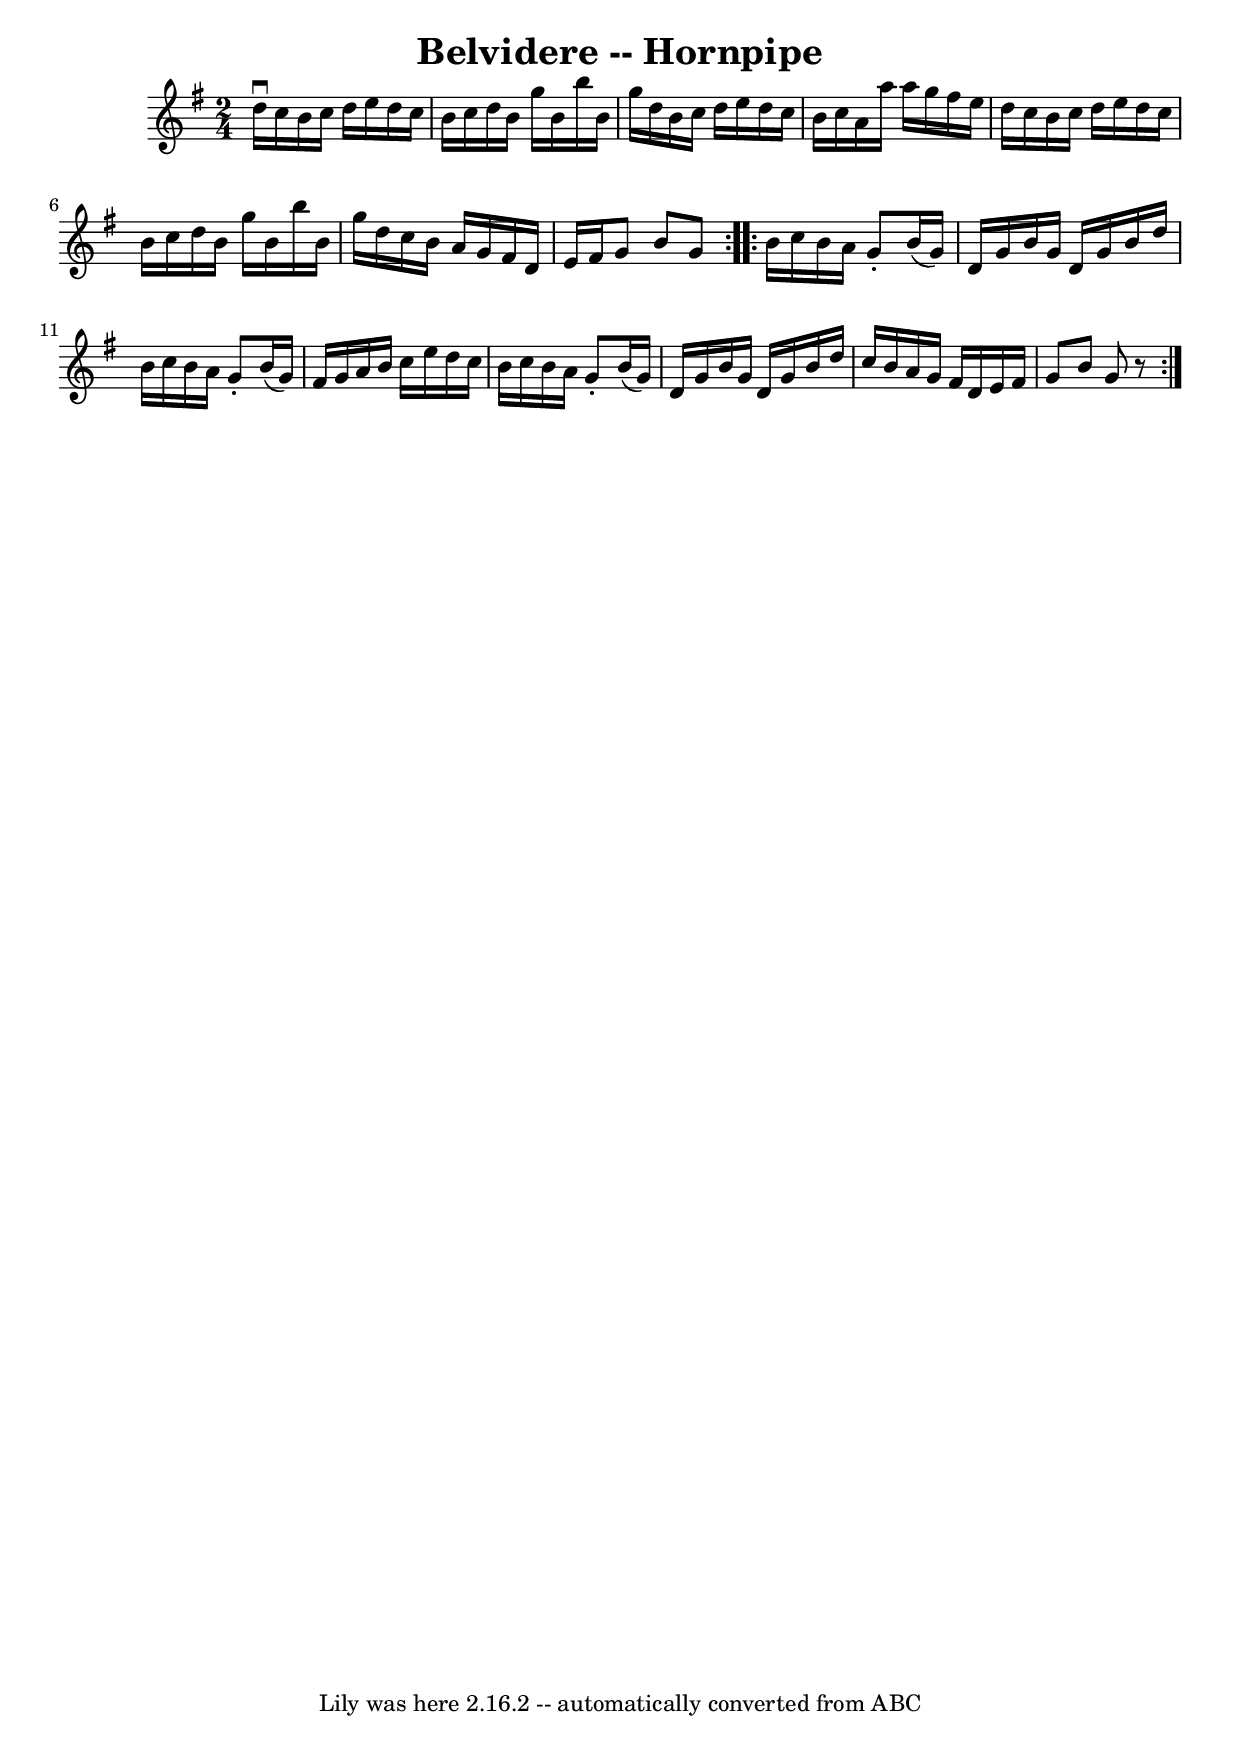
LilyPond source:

\version "2.16.2"
\include "Mammoth.ily"
\header {
  %% book = "Cole's 1000 Fiddle Tunes"
  crossRefNumber = "1"
  footnotes = ""
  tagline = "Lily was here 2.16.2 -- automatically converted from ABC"
  title = "Belvidere -- Hornpipe"

}
voicedefault =  {



  \repeat volta 2 {

    \time 2/4 
    \key g \major
    d''16^\downbow c''16  |
    b'16 c''16    
    d''16 e''16 d''16 c''16 b'16 c''16  |
    d''16 b'16    
    g''16 b'16 b''16 b'16 g''16 d''16  |
    b'16 c''16    
    d''16 e''16 d''16 c''16 b'16 c''16  |
    a'16 a''16    
    a''16 g''16 fis''16 e''16 d''16 c''16  |
    b'16    
    c''16 d''16 e''16 d''16 c''16 b'16 c''16  |
    d''16    
    b'16 g''16 b'16 b''16 b'16 g''16 d''16  |
    c''16    
    b'16 a'16 g'16 fis'16 d'16 e'16 fis'16  |
    g'8 b'8 
    g'8  
  }     
  \repeat volta 2 {
    b'16 c''16 b'16 a'16 g'8-.   
    b'16 (g'16) |
    d'16 g'16 b'16 g'16 d'16 g'16    
    b'16 d''16  |
    b'16 c''16 b'16 a'16 g'8-. b'16 (
    g'16) |
    fis'16 g'16 a'16 b'16 c''16 e''16 d''16   
    c''16  |
    b'16 c''16 b'16 a'16 g'8-. b'16 (g'16) |
    d'16 g'16 b'16 g'16 d'16 g'16 b'16 d''16  
    |
    c''16 b'16 a'16 g'16 fis'16 d'16 e'16 fis'16  
    |
    g'8 b'8 g'8    r8 
  }   

}

\score{
  <<

    \context Staff="default"
    {
      \voicedefault 
      
    }

  >>
  \layout {
    
  }
  \midi {
  }

}
